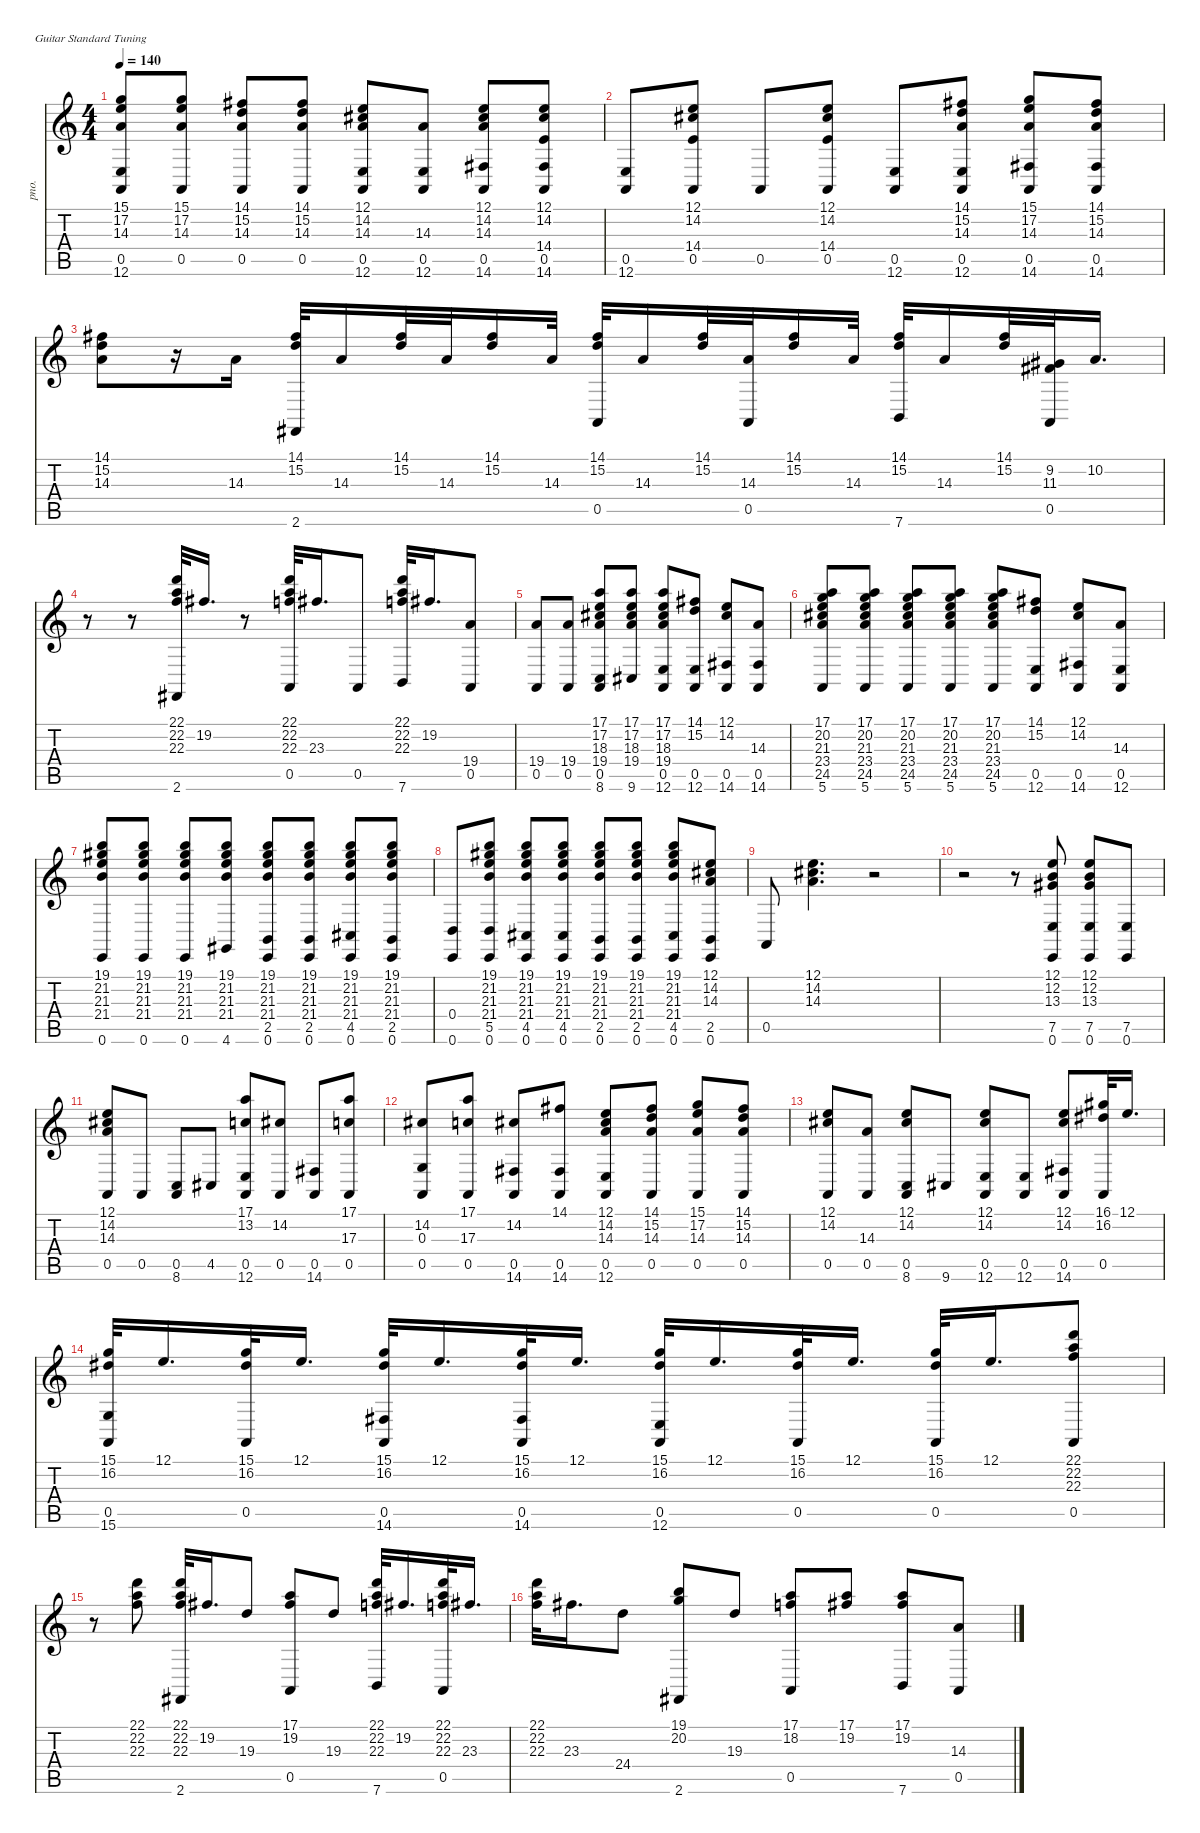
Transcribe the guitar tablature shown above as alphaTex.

\defaultSystemsLayout 4
\hideDynamics
\bracketExtendMode nobrackets
\otherSystemsTrackNameOrientation horizontal
\track ("Honky Tonk Piano" "pno.") {instrument honkytonkpiano}
\staff {score tabs}
\tuning (E4 B3 G3 D3 A2 E2)
\ts (4 4)
\tempo 140
\clef g2
\ks c
(15.1 17.2 14.3 0.5 12.6).8{dy f} (15.1 17.2 14.3 0.5).8 (14.1{acc #} 15.2 14.3 0.5).8 (14.1{acc #} 15.2 14.3 0.5).8 (12.1 14.2{acc #} 14.3 0.5 12.6).8 (14.3 0.5 12.6).8 (12.1 14.2{acc #} 14.3 0.5 14.6{acc #}).8 (12.1 14.2{acc #} 14.4 0.5 14.6{acc #}).8 |
(0.5 12.6).8 (12.1 14.2{acc #} 14.4 0.5).8 0.5.8 (12.1 14.2{acc #} 14.4 0.5).8 (0.5 12.6).8 (14.1{acc #} 15.2 14.3 0.5 12.6).8 (15.1 17.2 14.3 0.5 14.6{acc #}).8 (14.1{acc #} 15.2 14.3 0.5 14.6{acc #}).8 |
(14.1{acc #} 15.2 14.3).8 r.16 14.3.16 (14.1{acc #} 15.2 2.6{acc #}).32 14.3.16 (14.1{acc #} 15.2).32 14.3.32 (14.1{acc #} 15.2).16 14.3.32 (14.1{acc #} 15.2 0.5).32 14.3.16 (14.1{acc #} 15.2).32 (14.3 0.5).32 (14.1{acc #} 15.2).16 14.3.32 (14.1{acc #} 15.2 7.6).32 14.3.16 (14.1{acc #} 15.2).32 (9.2{acc #} 11.3{acc #} 0.5).32 10.2.16{d} |
r.8 r.8 (22.1 22.2 22.3 2.6{acc #}).32 19.2{acc #}.16{d} r.8 (22.1 22.2 22.3 0.5).32 23.3{acc #}.16{d} 0.5.8 (22.1 22.2 22.3 7.6).32 19.2{acc #}.16{d} (19.4 0.5).8 |
(19.4 0.5).8 (19.4 0.5).8 (17.1 17.2 18.3{acc #} 19.4 0.5 8.6).8 (17.1 17.2 18.3{acc #} 19.4 9.6{acc #}).8 (17.1 17.2 18.3{acc #} 19.4 0.5 12.6).8 (14.1{acc #} 15.2 0.5 12.6).8 (12.1 14.2{acc #} 0.5 14.6{acc #}).8 (14.3 0.5 14.6{acc #}).8 |
(17.1 20.2 21.3 23.4{acc #} 24.5 5.6).8 (17.1 20.2 21.3 23.4{acc #} 24.5 5.6).8 (17.1 20.2 21.3 23.4{acc #} 24.5 5.6).8 (17.1 20.2 21.3 23.4{acc #} 24.5 5.6).8 (17.1 20.2 21.3 23.4{acc #} 24.5 5.6).8 (14.1{acc #} 15.2 0.5 12.6).8 (12.1 14.2{acc #} 0.5 14.6{acc #}).8 (14.3 0.5 12.6).8 |
(19.1 21.2{acc #} 21.3 21.4 0.6).8 (19.1 21.2{acc #} 21.3 21.4 0.6).8 (19.1 21.2{acc #} 21.3 21.4 0.6).8 (19.1 21.2{acc #} 21.3 21.4 4.6{acc #}).8 (19.1 21.2{acc #} 21.3 21.4 2.5 0.6).8 (19.1 21.2{acc #} 21.3 21.4 2.5 0.6).8 (19.1 21.2{acc #} 21.3 21.4 4.5{acc #} 0.6).8 (19.1 21.2{acc #} 21.3 21.4 2.5 0.6).8 |
(0.4 0.6).8 (19.1 21.2{acc #} 21.3 21.4 5.5 0.6).8 (19.1 21.2{acc #} 21.3 21.4 4.5{acc #} 0.6).8 (19.1 21.2{acc #} 21.3 21.4 4.5{acc #} 0.6).8 (19.1 21.2{acc #} 21.3 21.4 2.5 0.6).8 (19.1 21.2{acc #} 21.3 21.4 2.5 0.6).8 (19.1 21.2{acc #} 21.3 21.4 4.5{acc #} 0.6).8 (12.1 14.2{acc #} 14.3 2.5 0.6).8 |
0.5.8 (12.1 14.2{acc #} 14.3).4{d} r.2 |
r.2 r.8 (12.1 12.2 13.3{acc #} 7.5 0.6).8 (12.1 12.2 13.3{acc #} 7.5 0.6).8 (7.5 0.6).8 |
(12.1 14.2{acc #} 14.3 0.5).8 0.5.8 (0.5 8.6).8 4.5{acc #}.8 (17.1 13.2 0.5 12.6).8 (14.2{acc #} 0.5).8 (0.5 14.6{acc #}).8 (17.1 17.3 0.5).8 |
(14.2{acc #} 0.3 0.5).8 (17.1 17.3 0.5).8 (14.2{acc #} 0.5 14.6{acc #}).8 (14.1{acc #} 0.5 14.6{acc #}).8 (12.1 14.2{acc #} 14.3 0.5 12.6).8 (14.1{acc #} 15.2 14.3 0.5).8 (15.1 17.2 14.3 0.5).8 (14.1{acc #} 15.2 14.3 0.5).8 |
(12.1 14.2{acc #} 0.5).8 (14.3 0.5).8 (12.1 14.2{acc #} 0.5 8.6).8 9.6{acc #}.8 (12.1 14.2{acc #} 0.5 12.6).8 (0.5 12.6).8 (12.1 14.2{acc #} 0.5 14.6{acc #}).8 (16.1{acc #} 16.2{acc #} 0.5).32 12.1.16{d} |
(15.1 16.2{acc #} 0.5 15.6).32 12.1.16{d} (15.1 16.2{acc #} 0.5).32 12.1.16{d} (15.1 16.2{acc #} 0.5 14.6{acc #}).32 12.1.16{d} (15.1 16.2{acc #} 0.5 14.6{acc #}).32 12.1.16{d} (15.1 16.2{acc #} 0.5 12.6).32 12.1.16{d} (15.1 16.2{acc #} 0.5).32 12.1.16{d} (15.1 16.2{acc #} 0.5).32 12.1.16{d} (22.1 22.2 22.3 0.5).8 |
r.8 (22.1 22.2 22.3).8 (22.1 22.2 22.3 2.6{acc #}).32 19.2{acc #}.16{d} 19.3.8 (17.1 19.2{acc #} 0.5).8 19.3.8 (22.1 22.2 22.3 7.6).32 19.2{acc #}.16{d} (22.1 22.2 22.3 0.5).32 23.3{acc #}.16{d} |
(22.1 22.2 22.3).32 23.3{acc #}.16{d} 24.4.8 (19.1 20.2 2.6{acc #}).8 19.3.8 (17.1 18.2 0.5).8 (17.1 19.2{acc #}).8 (17.1 19.2{acc #} 7.6).8 (14.3 0.5).8
